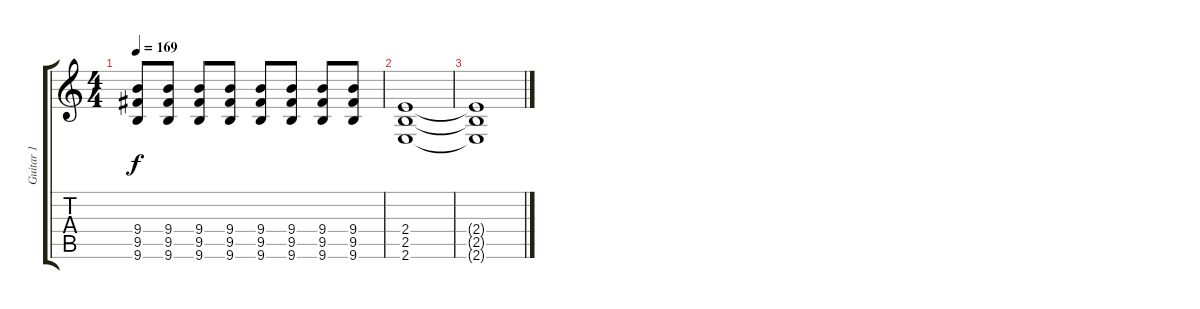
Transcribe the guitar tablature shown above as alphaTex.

\track ("Guitar 1" "Guitar 1") {instrument overdrivenguitar}
\staff {score tabs}
\tuning (E4 B3 G3 D3 A2 D2) {hide}
\ts (4 4)
\tempo 169
\clef g2
\ks c
(9.4 9.5 9.6).8{dy f} (9.4 9.5 9.6).8 (9.4 9.5 9.6).8 (9.4 9.5 9.6).8 (9.4 9.5 9.6).8 (9.4 9.5 9.6).8 (9.4 9.5 9.6).8 (9.4 9.5 9.6).8 |
(2.4 2.5 2.6).1 |
(2.4{t} 2.5{t} 2.6{t}).1
